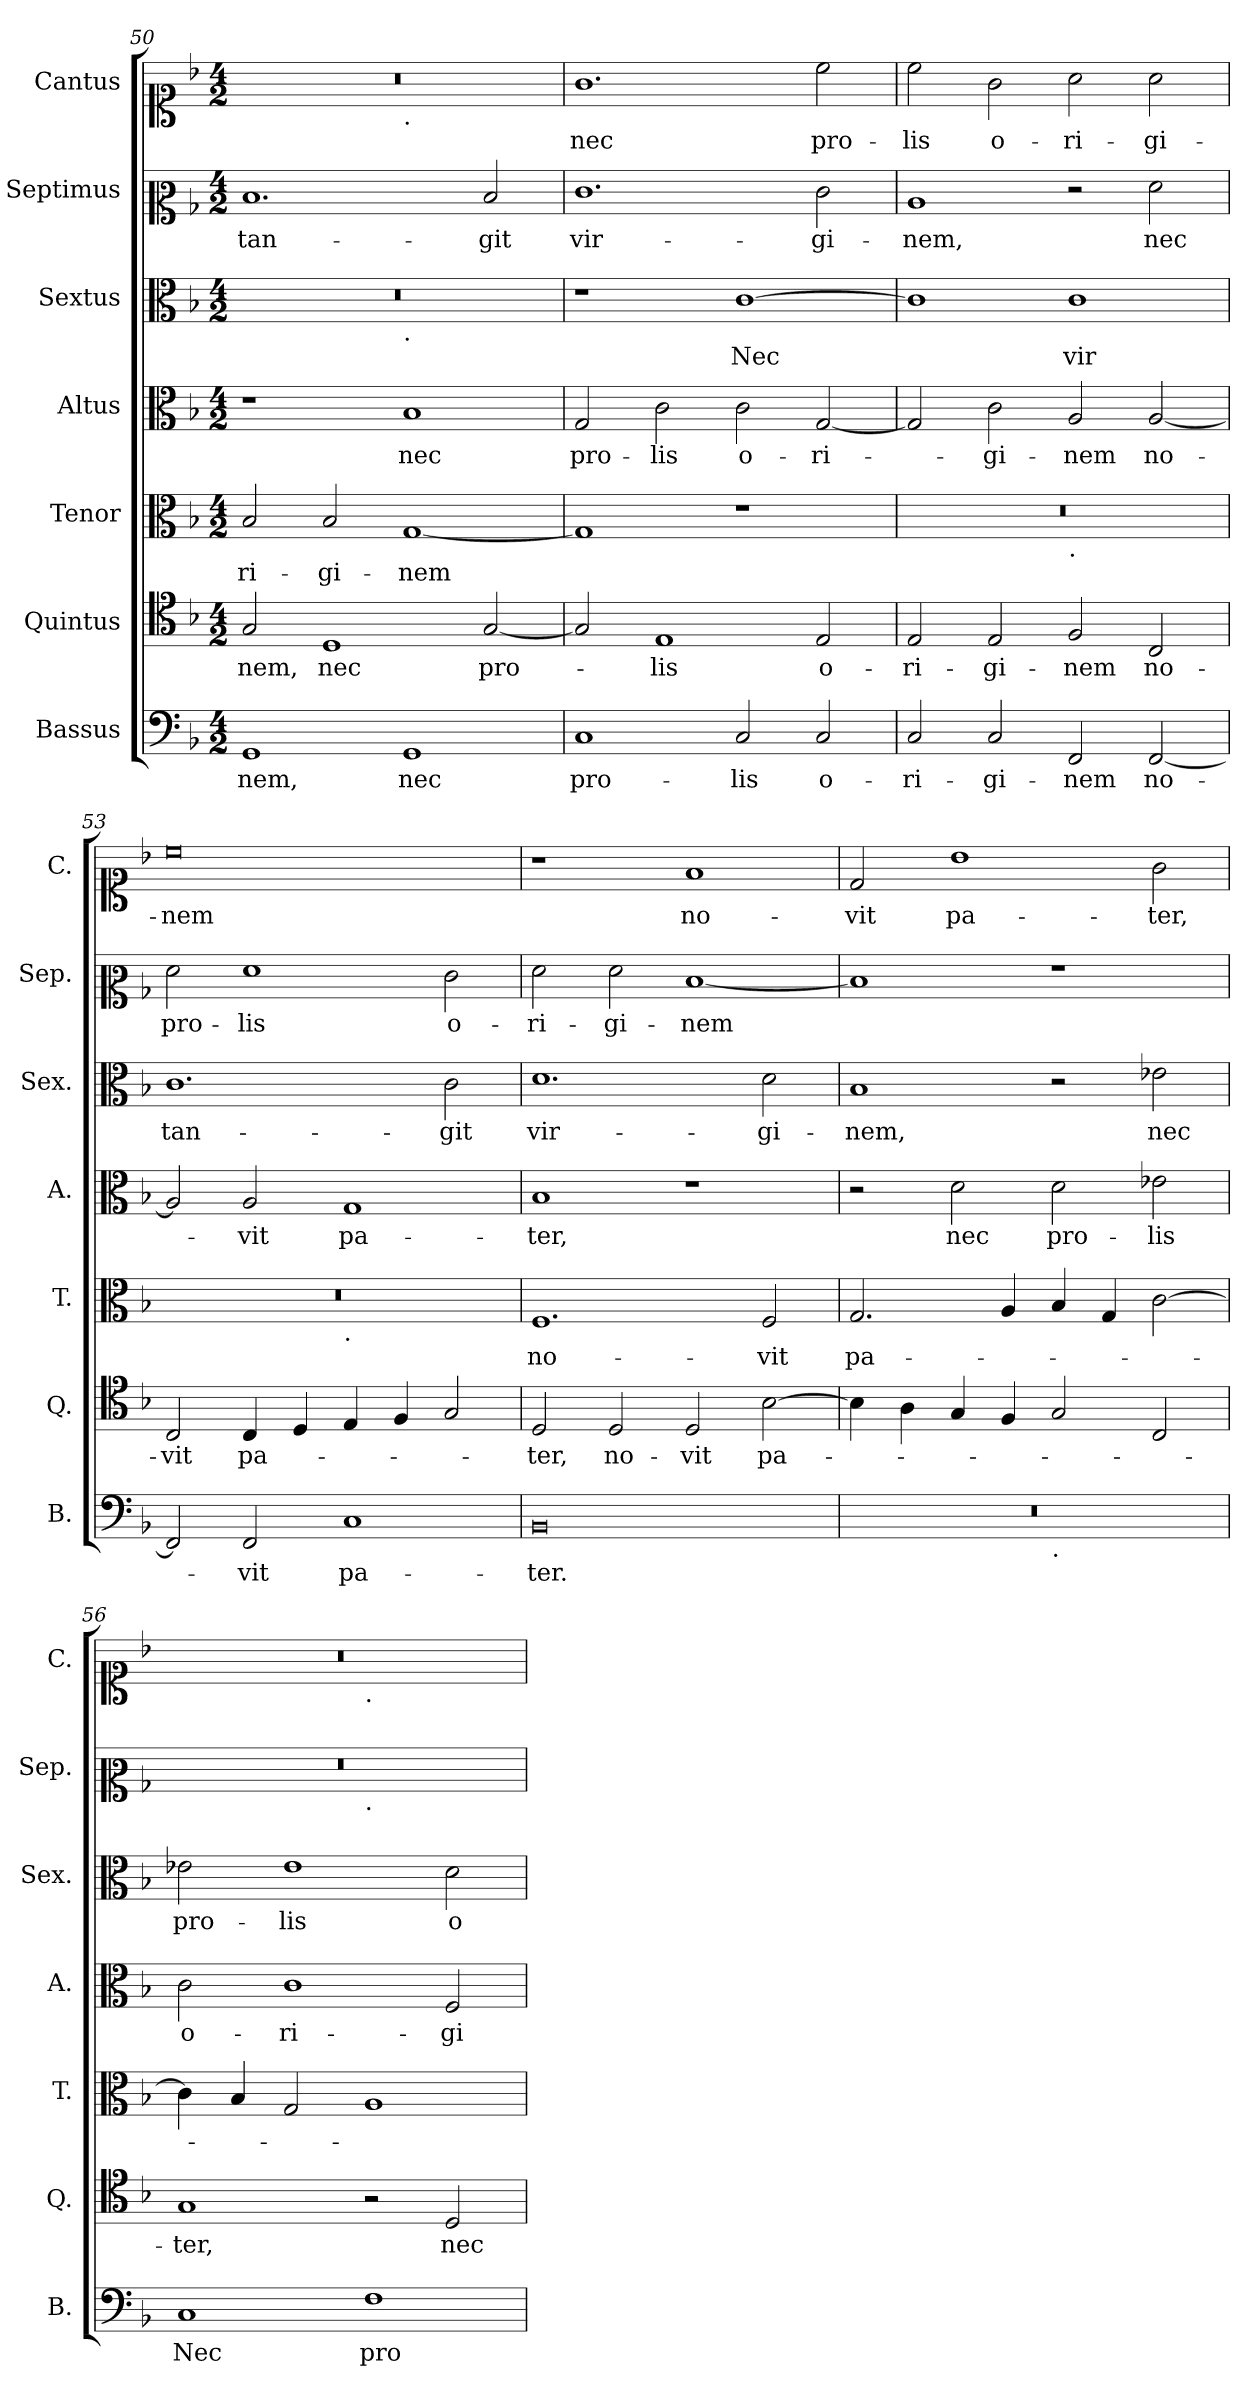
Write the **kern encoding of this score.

**kern	**text	**kern	**text	**kern	**text	**kern	**text	**kern	**text	**kern	**text	**kern	**text
*part7	*part7	*part6	*part6	*part5	*part5	*part4	*part4	*part3	*part3	*part2	*part2	*part1	*part1
*staff7	*staff7	*staff6	*staff6	*staff5	*staff5	*staff4	*staff4	*staff3	*staff3	*staff2	*staff2	*staff1	*staff1
*I"Bassus	*	*I"Quintus	*	*I"Tenor	*	*I"Altus	*	*I"Sextus	*	*I"Septimus	*	*I"Cantus	*
*I'B.	*	*I'Q.	*	*I'T.	*	*I'A.	*	*I'Sex.	*	*I'Sep.	*	*I'C.	*
!!LO:PB:g=z
*clefF4	*	*clefC4	*	*clefC3	*	*clefC3	*	*clefC3	*	*clefC2	*	*clefC1	*
*k[b-]	*	*k[b-]	*	*k[b-]	*	*k[b-]	*	*k[b-]	*	*k[b-]	*	*k[b-]	*
*F:	*	*F:	*	*F:	*	*F:	*	*F:	*	*F:	*	*F:	*
*M4/2	*	*M4/2	*	*M4/2	*	*M4/2	*	*M4/2	*	*M4/2	*	*M4/2	*
=50	=50	=50	=50	=50	=50	=50	=50	=50	=50	=50	=50	=50	=50
*	*	*	*	*	*	*	*	*^	*	*	*	*^	*
1GG	-nem,	2G/	-nem,	2B-/	-ri-	1r	.	0r	1ryy	.	1.d	tan-	0r	1ryy	.
.	.	1D	nec	2B-/	-gi-	.	.	.	.	.	.	.	.	.	.
!	!	!	!	!	!	!	!	!	!	!	!	!	!	!LO:TX:b:t=.	!
!	!	!	!	!	!	!	!	!	!LO:TX:b:t=.	!	!	!	!	!	!
1GG	nec	.	.	[1G	-nem	1B-	nec	.	1ryy	.	.	.	.	1ryy	.
.	.	[2G/	pro-	.	.	.	.	.	.	.	2d/	-git	.	.	.
*	*	*	*	*	*	*	*	*v	*v	*	*	*	*v	*v	*
=51	=51	=51	=51	=51	=51	=51	=51	=51	=51	=51	=51	=51	=51
1C	pro-	2G/]	.	1G]	.	2G/	pro-	1r	.	1.e	vir-	1.g	nec
.	.	1E	-lis	.	.	2c\	-lis	.	.	.	.	.	.
2C/	-lis	.	.	1r	.	2c\	o-	[1c	Nec	.	.	.	.
2C/	o-	2E/	o-	.	.	[2G/	-ri-	.	.	2e\	-gi-	2cc\	pro-
=52	=52	=52	=52	=52	=52	=52	=52	=52	=52	=52	=52	=52	=52
*	*	*	*	*^	*	*	*	*	*	*	*	*	*
2C/	-ri-	2E/	-ri-	0r	1ryy	.	2G/]	.	1c]	.	1c	-nem,	2cc\	-lis
2C/	-gi-	2E/	-gi-	.	.	.	2c\	-gi-	.	.	.	.	2g\	o-
!	!	!	!	!	!LO:TX:b:t=.	!	!	!	!	!	!	!	!	!
2FF/	-nem	2F/	-nem	.	1ryy	.	2A/	-nem	1c	vir	2r	.	2a\	-ri-
[2FF/	no-	2C/	no-	.	.	.	[2A/	no-	.	.	2f\	nec	2a\	-gi-
=53	=53	=53	=53	=53	=53	=53	=53	=53	=53	=53	=53	=53	=53	=53
2FF/]	.	2C/	-vit	0r	1ryy	.	2A/]	.	1.c	tan-	2f\	pro-	0cc	-nem
2FF/	-vit	4C/	pa-	.	.	.	2A/	-vit	.	.	1f	-lis	.	.
.	.	4D/	.	.	.	.	.	.	.	.	.	.	.	.
!	!	!	!	!	!LO:TX:b:t=.	!	!	!	!	!	!	!	!	!
1C	pa-	4E/	.	.	1ryy	.	1G	pa-	.	.	.	.	.	.
.	.	4F/	.	.	.	.	.	.	.	.	.	.	.	.
.	.	2G/	.	.	.	.	.	.	2c\	-git	2e\	o-	.	.
*	*	*	*	*v	*v	*	*	*	*	*	*	*	*	*
=54	=54	=54	=54	=54	=54	=54	=54	=54	=54	=54	=54	=54	=54
0BB-	-ter.	2D/	-ter,	1.F	no-	1B-	-ter,	1.d	vir-	2f\	-ri-	1r	.
.	.	2D/	no-	.	.	.	.	.	.	2f\	-gi-	.	.
.	.	2D/	-vit	.	.	1r	.	.	.	[1d	-nem	1f	no-
.	.	[2B-\	pa-	2F/	-vit	.	.	2d\	-gi-	.	.	.	.
=55	=55	=55	=55	=55	=55	=55	=55	=55	=55	=55	=55	=55	=55
*^	*	*	*	*	*	*	*	*	*	*	*	*	*
0r	1ryy	.	4B-\]	.	2.G/	pa-	2r	.	1B-	-nem,	1d]	.	2d/	-vit
.	.	.	4A\	.	.	.	.	.	.	.	.	.	.	.
.	.	.	4G/	.	.	.	2d\	nec	.	.	.	.	1b-	pa-
.	.	.	4F/	.	4A/	.	.	.	.	.	.	.	.	.
!	!LO:TX:b:t=.	!	!	!	!	!	!	!	!	!	!	!	!	!
.	1ryy	.	2G/	.	4B-/	.	2d\	pro-	2r	.	1r	.	.	.
.	.	.	.	.	4G/	.	.	.	.	.	.	.	.	.
.	.	.	2C/	.	[2c\	.	2e-X\	-lis	2e-X\	nec	.	.	2g\	-ter,
*v	*v	*	*	*	*	*	*	*	*	*	*	*	*	*
!!LO:LB:g=z
=56	=56	=56	=56	=56	=56	=56	=56	=56	=56	=56	=56	=56	=56
*	*	*	*	*	*	*	*	*	*	*^	*	*^	*
1C	Nec	1G	-ter,	4c\]	.	2c\	o-	2e-X\	pro-	0r	1ryy	.	0r	1ryy	.
.	.	.	.	4B-/	.	.	.	.	.	.	.	.	.	.	.
.	.	.	.	2G/	.	1c	-ri-	1e-	-lis	.	.	.	.	.	.
!	!	!	!	!	!	!	!	!	!	!	!	!	!	!LO:TX:b:t=.	!
!	!	!	!	!	!	!	!	!	!	!	!LO:TX:b:t=.	!	!	!	!
1F	pro-	2r	.	1A	.	.	.	.	.	.	1ryy	.	.	1ryy	.
.	.	2D/	nec	.	.	2F/	-gi-	2d\	o-	.	.	.	.	.	.
*	*	*	*	*	*	*	*	*	*	*v	*v	*	*	*	*
*	*	*	*	*	*	*	*	*	*	*	*	*v	*v	*
=	=	=	=	=	=	=	=	=	=	=	=	=	=
*-	*-	*-	*-	*-	*-	*-	*-	*-	*-	*-	*-	*-	*-
